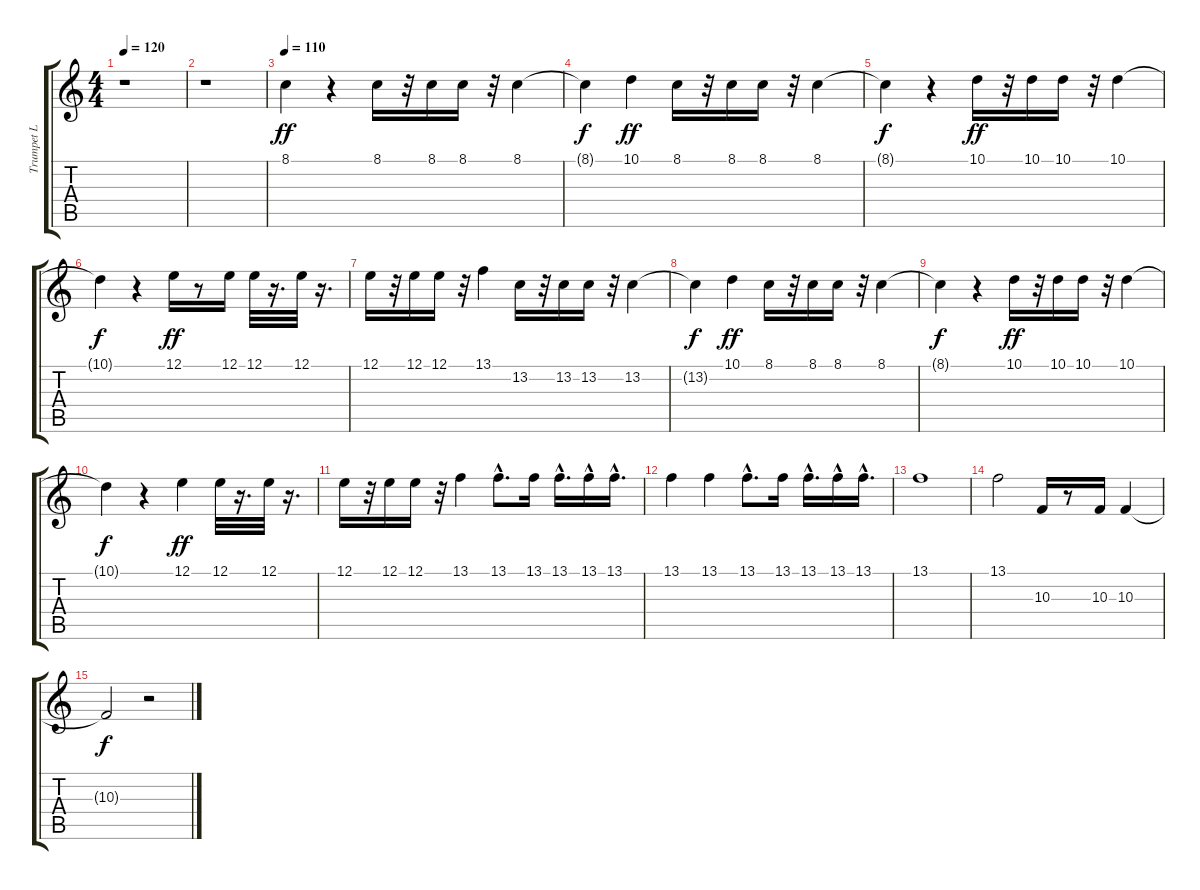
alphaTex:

\track ("Trumpet L" "Trumpet L") {instrument trumpet}
\staff {score tabs}
\tuning (E4 B3 G3 D3 A2 E2) {hide}
\ts (4 4)
\tempo 120
\clef g2
\ks c
r.1{dy f} |
r.1 |
\tempo 110
8.1.4{dy ff} r.4 8.1.16 r.32 8.1.16 8.1.16 r.32 8.1.4 |
8.1{t}.4{dy f} 10.1.4{dy ff} 8.1.16 r.32 8.1.16 8.1.16 r.32 8.1.4 |
8.1{t}.4{dy f} r.4 10.1.16{dy ff} r.32 10.1.16 10.1.16 r.32 10.1.4 |
10.1{t}.4{dy f} r.4 12.1.16{dy ff} r.8 12.1.16 12.1.32 r.16{d} 12.1.32 r.16{d} |
12.1.16 r.32 12.1.16 12.1.16 r.32 13.1.4 13.2.16 r.32 13.2.16 13.2.16 r.32 13.2.4 |
13.2{t}.4{dy f} 10.1.4{dy ff} 8.1.16 r.32 8.1.16 8.1.16 r.32 8.1.4 |
8.1{t}.4{dy f} r.4 10.1.16{dy ff} r.32 10.1.16 10.1.16 r.32 10.1.4 |
10.1{t}.4{dy f} r.4 12.1.4{dy ff} 12.1.32 r.16{d} 12.1.32 r.16{d} |
12.1.16 r.32 12.1.16 12.1.16 r.32 13.1.4 13.1{hac}.8{d} 13.1.16 13.1{hac}.16{d} 13.1{hac}.16 13.1{hac}.16{d} |
13.1.4 13.1.4 13.1{hac}.8{d} 13.1.16 13.1{hac}.16{d} 13.1{hac}.16 13.1{hac}.16{d} |
13.1.1 |
13.1.2 10.3.16 r.8 10.3.16 10.3.4 |
10.3{t}.2{dy f} r.2
